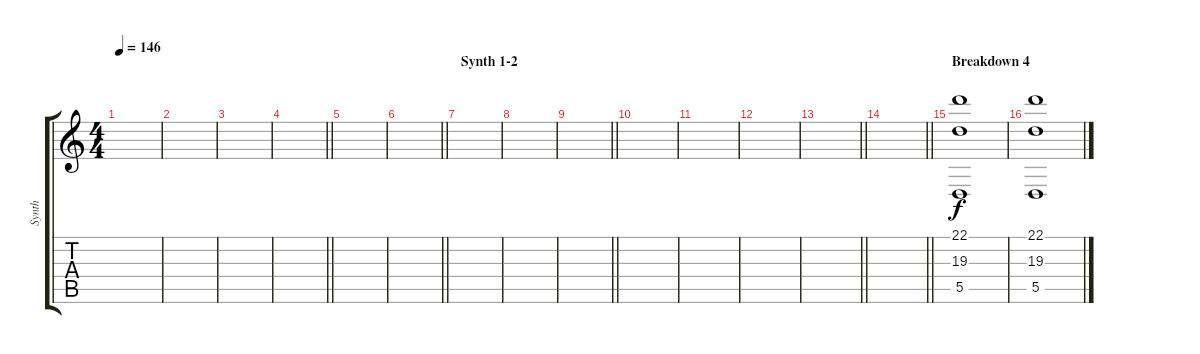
\track ("Synth" "Synth") {instrument lead6voice}
\staff {score tabs}
\tuning (E4 B3 G3 D3 A2 D2) {hide}
\ts (4 4)
\tempo 146
\clef g2
\ks c
|
|
|
\barLineRight lightlight
|
|
\barLineRight lightlight
|
\section ("" "Synth 1-2")
|
|
\barLineRight lightlight
|
|
|
|
\barLineRight lightlight
|
\barLineRight lightlight
|
\section ("" "Breakdown 4")
(22.1 19.3 5.5).1{volume 6} |
(22.1 19.3 5.5).1
